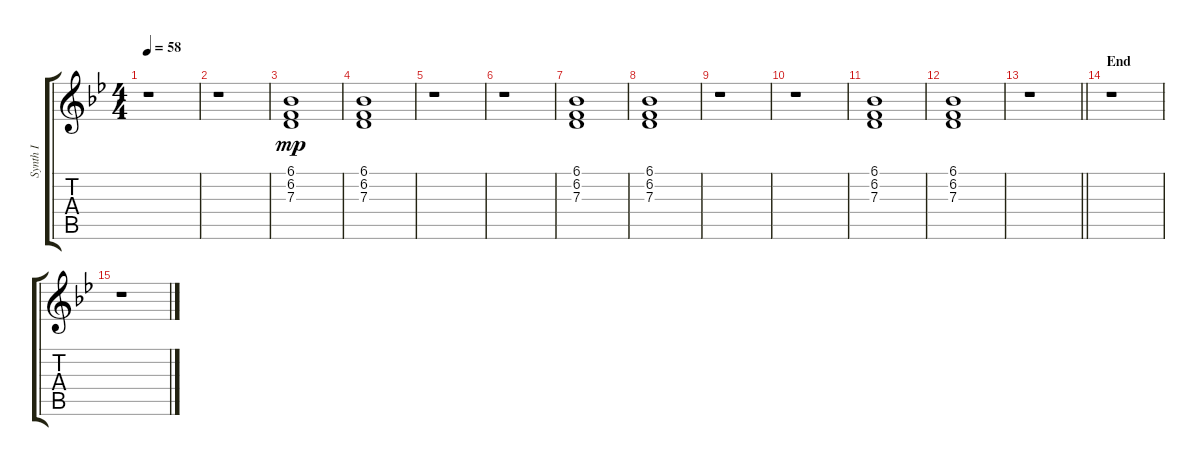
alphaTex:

\track ("Synth I" "Synth I") {instrument pad2warm}
\staff {score tabs}
\tuning (E4 B3 G3 D3 A2 E2) {hide}
\ts (4 4)
\tempo 58
\clef g2
\ks bb
r.1{dy mp} |
r.1 |
(6.1 6.2 7.3).1 |
(6.1 6.2 7.3).1 |
r.1 |
r.1 |
(6.1 6.2 7.3).1 |
(6.1 6.2 7.3).1 |
r.1 |
r.1 |
(6.1 6.2 7.3).1 |
(6.1 6.2 7.3).1 |
\barLineRight lightlight
r.1 |
\section ("" "End")
r.1 |
r.1
